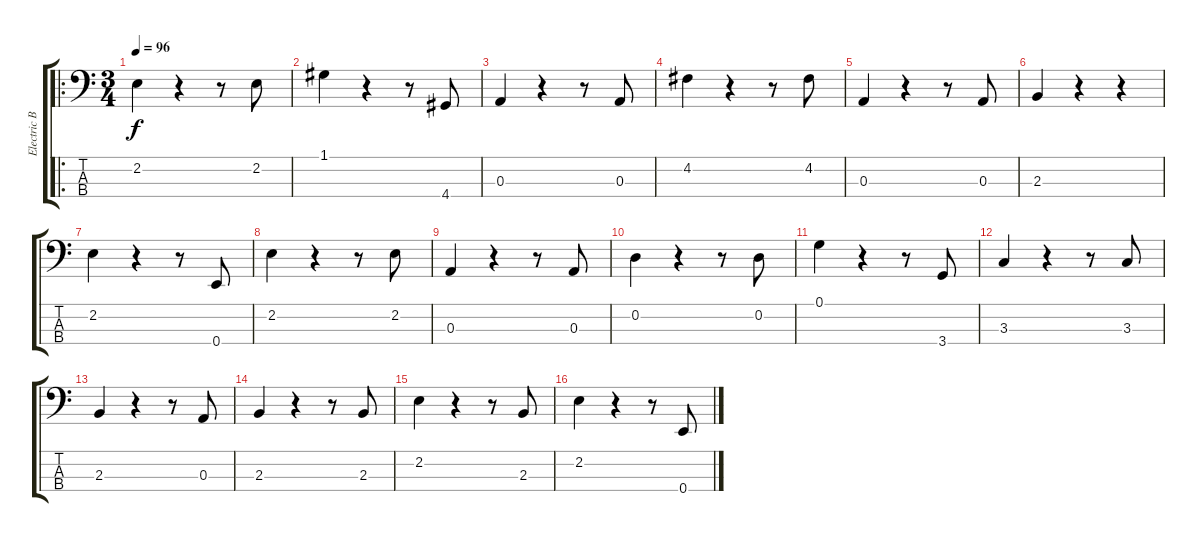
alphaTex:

\track ("Electric Bass" "Electric B") {instrument electricbassfinger}
\staff {score tabs}
\tuning (G2 D2 A1 E1) {hide}
\ro
\ts (3 4)
\tempo 96
\clef f4
\ks c
2.2.4{dy f instrument electricbassfinger} r.4 r.8 2.2.8 |
1.1.4 r.4 r.8 4.4.8 |
0.3.4 r.4 r.8 0.3.8 |
4.2.4 r.4 r.8 4.2.8 |
0.3.4 r.4 r.8 0.3.8 |
2.3.4 r.4 r.4 |
2.2.4 r.4 r.8 0.4.8 |
2.2.4 r.4 r.8 2.2.8 |
0.3.4 r.4 r.8 0.3.8 |
0.2.4 r.4 r.8 0.2.8 |
0.1.4 r.4 r.8 3.4.8 |
3.3.4 r.4 r.8 3.3.8 |
2.3.4 r.4 r.8 0.3.8 |
2.3.4 r.4 r.8 2.3.8 |
2.2.4 r.4 r.8 2.3.8 |
2.2.4 r.4 r.8 0.4.8
